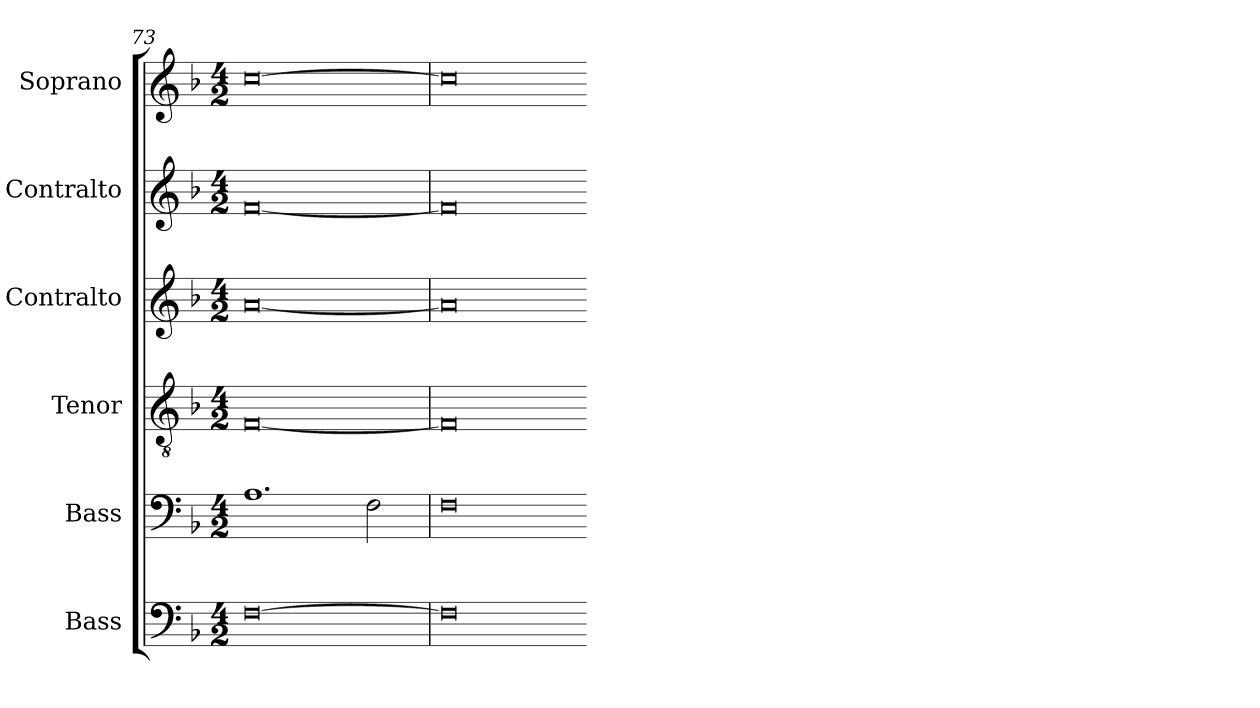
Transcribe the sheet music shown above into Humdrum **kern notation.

**kern	**kern	**kern	**kern	**kern	**kern
*part6	*part5	*part4	*part3	*part2	*part1
*staff6	*staff5	*staff4	*staff3	*staff2	*staff1
*I"Bass	*I"Bass	*I"Tenor	*I"Contralto	*I"Contralto	*I"Soprano
*I'B	*I'B	*I'T	*I'A	*I'A	*I'S
*clefF4	*clefF4	*clefGv2	*clefG2	*clefG2	*clefG2
*k[b-]	*k[b-]	*k[b-]	*k[b-]	*k[b-]	*k[b-]
*F:ion	*F:ion	*F:ion	*F:ion	*F:ion	*F:ion
*M4/2	*M4/2	*M4/2	*M4/2	*M4/2	*M4/2
=73	=73	=73	=73	=73	=73
[0F	1.A	[0F	[0a	[0f	[0cc
.	2F	.	.	.	.
=74	=74	=74	=74	=74	=74
0F]	0F	0F]	0a]	0f]	0cc]
=-	=-	=-	=-	=-	=-
*-	*-	*-	*-	*-	*-
